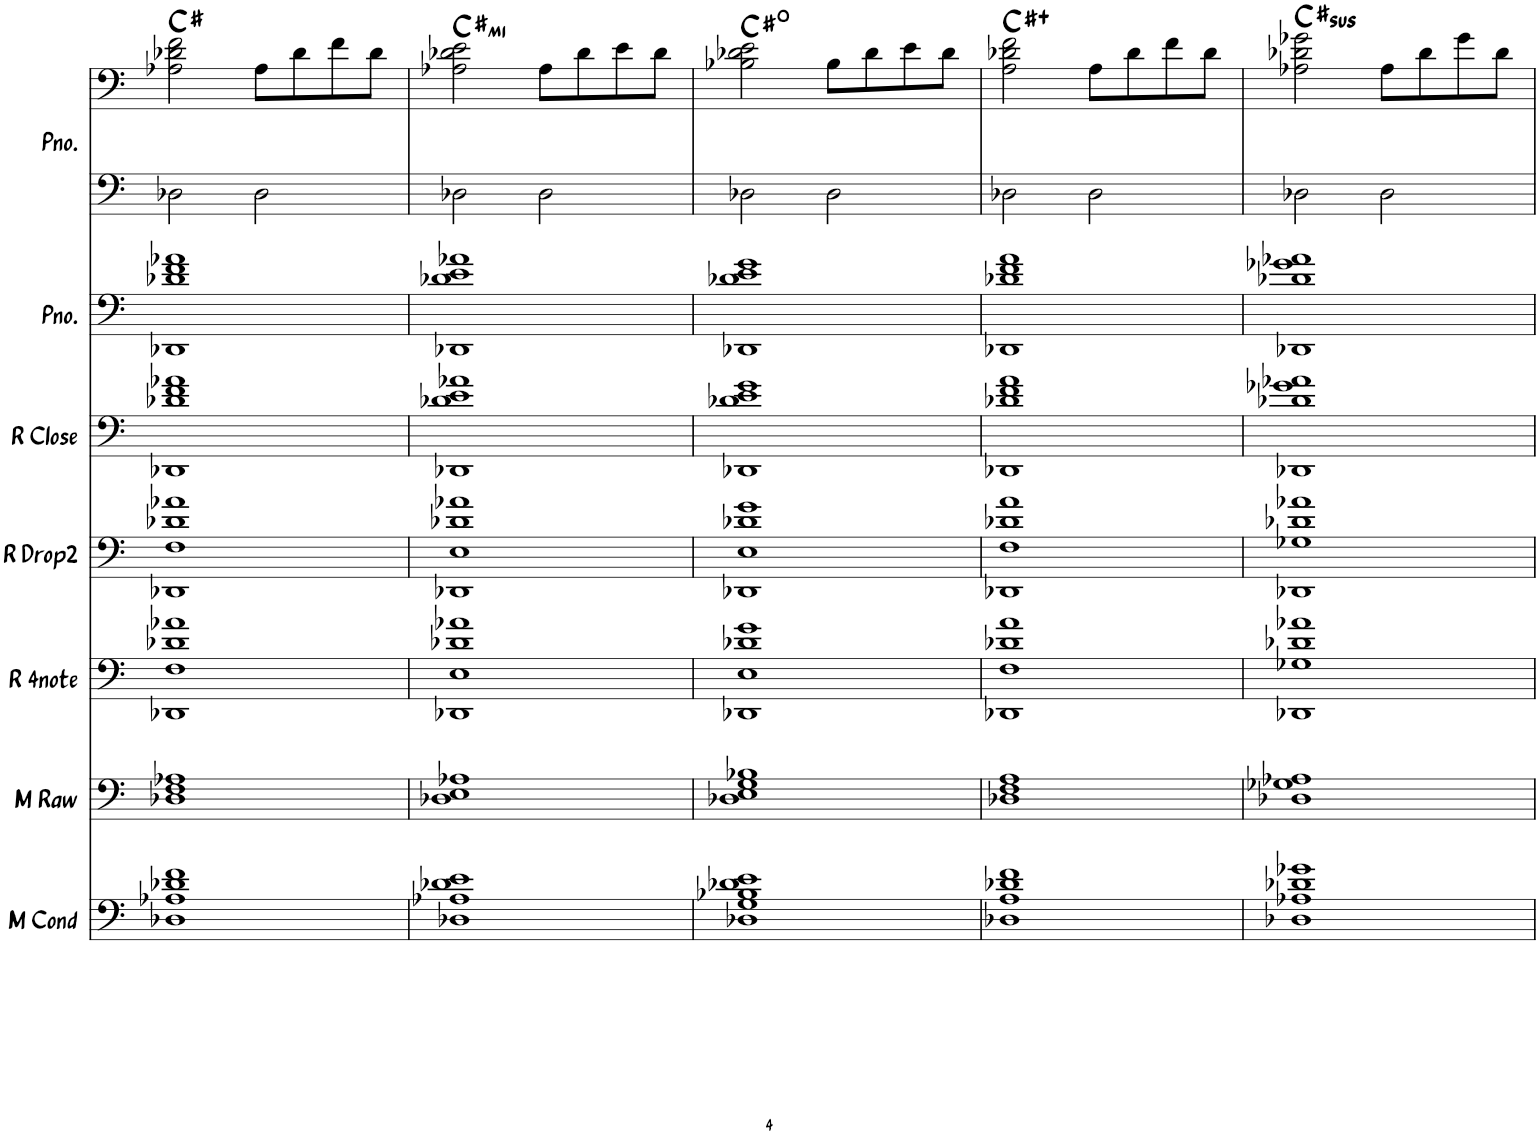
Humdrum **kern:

**kern	**kern	**kern	**kern	**kern	**kern	**kern	**kern	**harte
*part7	*part6	*part5	*part4	*part3	*part2	*part1	*part1	*part1
*staff8	*staff7	*staff6	*staff5	*staff4	*staff3	*staff2	*staff1	*
*I"Mark Condensed	*I"Mark Raw	*I"Realize 4note	*I"Realize Drop2	*I"Realize Close	*I"Realize Default	*I"Piano	*	*
*I'M Cond	*I'M Raw	*I'R 4note	*I'R Drop2	*I'R Close	*	*I'Pno.	*	*
!!LO:PB:g=z
*clefF4	*clefF4	*clefF4	*clefF4	*clefF4	*clefF4	*clefF4	*clefF4	*
*k[]	*k[]	*k[]	*k[]	*k[]	*k[]	*k[]	*k[]	*
*M4/4	*M4/4	*M4/4	*M4/4	*M4/4	*M4/4	*M4/4	*M4/4	*
=21	=21	=21	=21	=21	=21	=21	=21	=21
1D-X 1A-X 1d-X 1f	1D-X 1F 1A-X	1DD-X 1F 1d-X 1a-X	1DD-X 1F 1d-X 1a-X	1DD-X 1d-X 1f 1a-X	1DD-X 1d-X 1f 1a-X	2D-X\	2A-X\ 2d-X\ 2f\	C#:maj
.	.	.	.	.	.	2D-\	8A-\L	.
.	.	.	.	.	.	.	8d-\	.
.	.	.	.	.	.	.	8f\	.
.	.	.	.	.	.	.	8d-\J	.
=22	=22	=22	=22	=22	=22	=22	=22	=22
!	!	!	!	!	!	!	!	!LO:H:kt=mi
1D-X 1A-X 1d-X 1e	1D-X 1E 1A-X	1DD-X 1E 1d-X 1a-X	1DD-X 1E 1d-X 1a-X	1DD-X 1d-X 1e 1a-X	1DD-X 1d-X 1e 1a-X	2D-X\	2A-X\ 2d-X\ 2e\	C#:min
.	.	.	.	.	.	2D-\	8A-\L	.
.	.	.	.	.	.	.	8d-\	.
.	.	.	.	.	.	.	8e\	.
.	.	.	.	.	.	.	8d-\J	.
=23	=23	=23	=23	=23	=23	=23	=23	=23
1D-X 1G 1B-X 1d-X 1e	1D-X 1E 1G 1B-X	1DD-X 1E 1d-X 1g	1DD-X 1E 1d-X 1g	1DD-X 1d-X 1e 1g	1DD-X 1d-X 1e 1g	2D-X\	2B-X\ 2d-X\ 2e\	C#:dim
.	.	.	.	.	.	2D-\	8B-\L	.
.	.	.	.	.	.	.	8d-\	.
.	.	.	.	.	.	.	8e\	.
.	.	.	.	.	.	.	8d-\J	.
=24	=24	=24	=24	=24	=24	=24	=24	=24
1D-X 1A 1d-X 1f	1D-X 1F 1A	1DD-X 1F 1d-X 1a	1DD-X 1F 1d-X 1a	1DD-X 1d-X 1f 1a	1DD-X 1d-X 1f 1a	2D-X\	2A\ 2d-X\ 2f\	C#:aug
.	.	.	.	.	.	2D-\	8A\L	.
.	.	.	.	.	.	.	8d-\	.
.	.	.	.	.	.	.	8f\	.
.	.	.	.	.	.	.	8d-\J	.
=25	=25	=25	=25	=25	=25	=25	=25	=25
!	!	!	!	!	!	!	!	!LO:H:kt=sus
1D-X 1A-X 1d-X 1g-X	1D-X 1G-X 1A-X	1DD-X 1G-X 1d-X 1a-X	1DD-X 1G-X 1d-X 1a-X	1DD-X 1d-X 1g-X 1a-X	1DD-X 1d-X 1g-X 1a-X	2D-X\	2A-X\ 2d-X\ 2g-X\	C#:sus4
.	.	.	.	.	.	2D-\	8A-\L	.
.	.	.	.	.	.	.	8d-\	.
.	.	.	.	.	.	.	8g-\	.
.	.	.	.	.	.	.	8d-\J	.
=	=	=	=	=	=	=	=	=
*-	*-	*-	*-	*-	*-	*-	*-	*-
